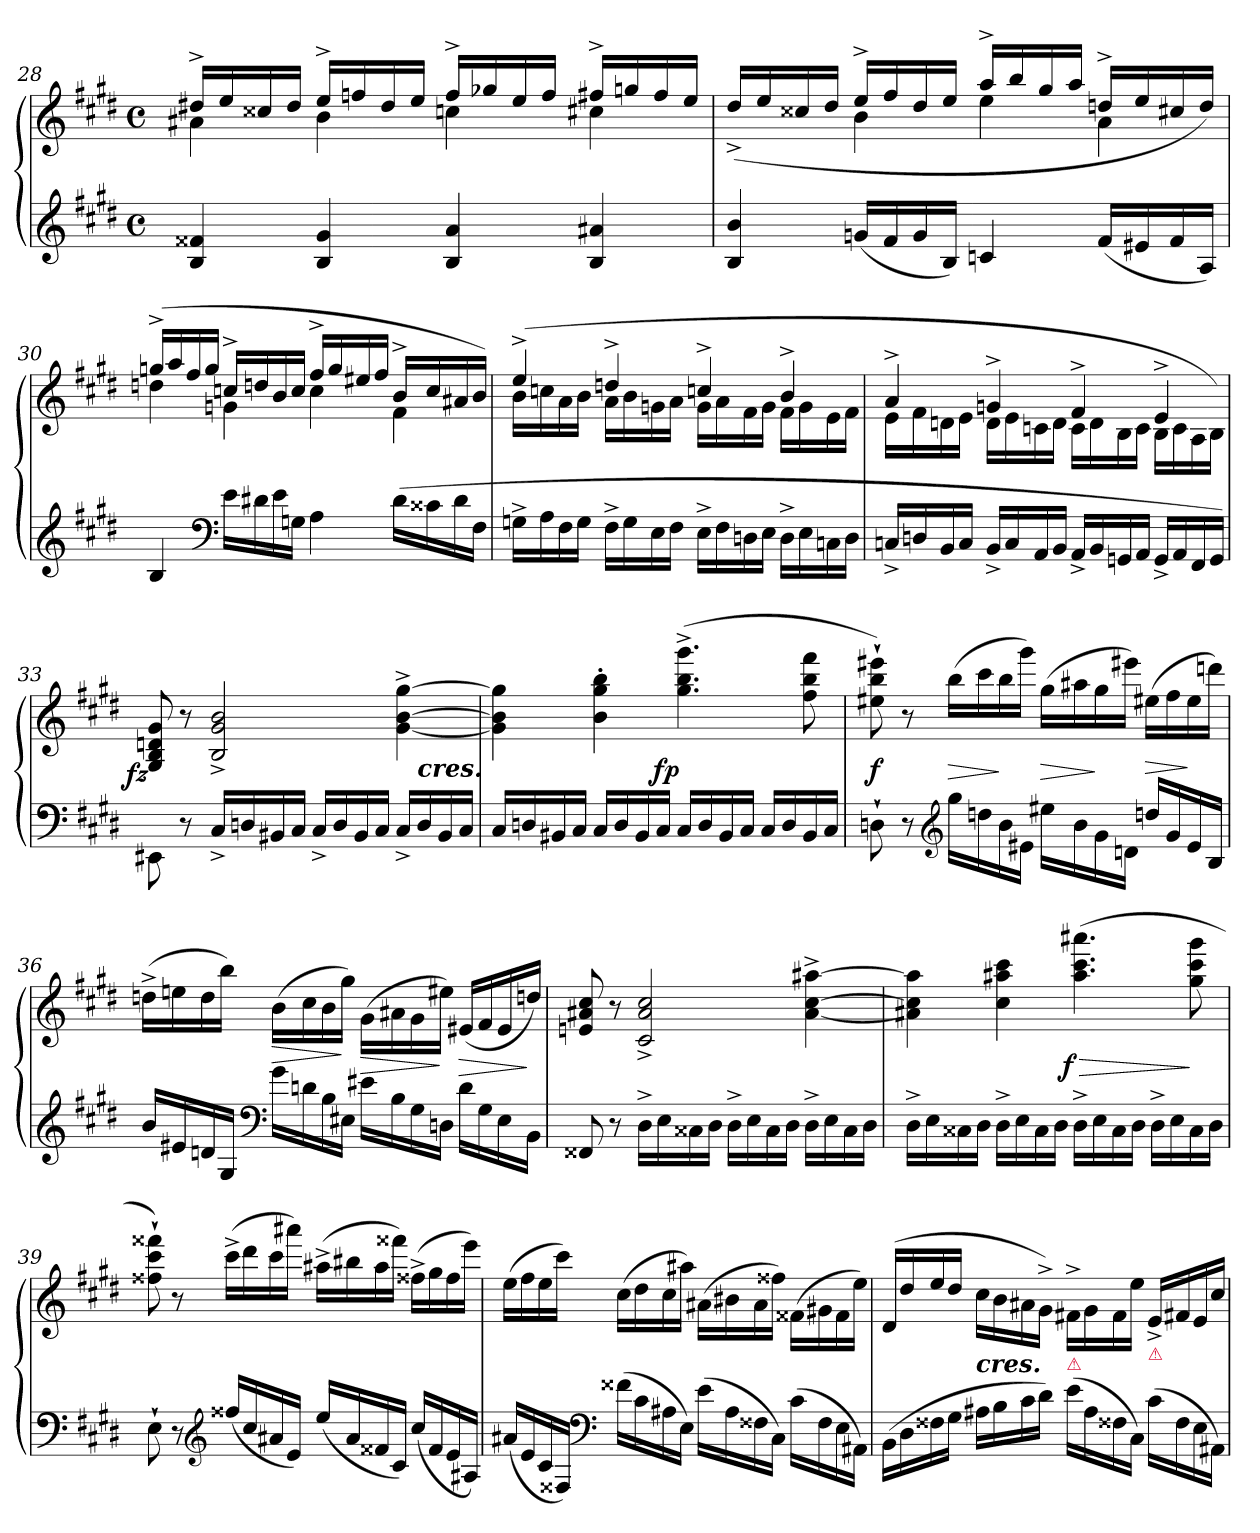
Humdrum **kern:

**kern	**kern	**dynam
*part1	*part1	*part1
*staff2	*staff1	*staff1/2
*clefG2	*clefG2	*
*k[f#c#g#d#]	*k[f#c#g#d#]	*
*M4/4	*M4/4	*
*met(c)	*met(c)	*
=28	=28	=28
*	*^	*
4B 4f##X	16dd#X^>LL	4a#X	.
.	16ee	.	.
.	16cc##X	.	.
.	16dd#JJ	.	.
4B 4g#	16ee^LL	4b	.
.	16ffn	.	.
.	16dd#	.	.
.	16eeJJ	.	.
4B 4a	16ff^>LL	4ccn	.
.	16gg-X	.	.
.	16ee	.	.
.	16ffJJ	.	.
4B 4a#X	16ff#X^>LL	4cc#X	.
.	16ggn	.	.
.	16ff#	.	.
.	16eeJJ	.	.
=29	=29	=29	=29
4B 4b	(>16dd#^>/LL	4reyy	.
.	16ee	.	.
.	16cc##X	.	.
.	16dd#JJ	.	.
(<16gnLL	16ee^>LL	4b	.
16f#	16ff#	.	.
16g	16dd#	.	.
16BJJ)	16eeJJ	.	.
4cn	16aa^>LL	4ee	.
.	16bb	.	.
.	16gg#	.	.
.	16aaJJ	.	.
(<16f#LL	16ddn^>LL	4a	.
16e#X	16ee	.	.
16f#	16cc#X	.	.
16AJJ)	16ddJJ)	.	.
=30	=30	=30	=30
4B	(>16ggn^>LL	4ddn	.
.	16aa	.	.
.	16ff#	.	.
.	16ggJJ	.	.
*clefF4	*	*	*
16eLL	16ccn^>LL	4gn	.
16d#X	16ddn	.	.
16e	16b	.	.
16GnJJ	16ccJJ	.	.
4A	16ff#^>LL	4cc	.
.	16gg	.	.
.	16ee#X	.	.
.	16ff#JJ	.	.
(<16d#LL	16b^>LL	4f#	.
16c##X	16cc	.	.
16d#	16a#X	.	.
16F#JJ	16bJJ)	.	.
=31	=31	=31	=31
16Gn^>LL	(>4ee^>	16bLL	.
16A	.	16ccn	.
16F#	.	16a	.
16GJJ	.	16bJJ	.
16F#^>LL	4ddn^>	16aLL	.
16G	.	16b	.
16E	.	16gn	.
16F#JJ	.	16aJJ	.
16E^>LL	4ccn^>	16gLL	.
16F#	.	16a	.
16Dn	.	16f#	.
16EJJ	.	16gJJ	.
16D^>LL	4b^>	16f#LL	.
16E	.	16g	.
16Cn	.	16e	.
16DJJ	.	16f#JJ	.
=32	=32	=32	=32
16Cn^<LL	4a^>	16eLL	.
16Dn	.	16f#	.
16BB	.	16dn	.
16CJJ	.	16eJJ	.
16BB^<LL	4gn^>	16dLL	.
16C	.	16e	.
16AA	.	16cn	.
16BBJJ	.	16dJJ	.
16AA^<LL	4f#^>	16cLL	.
16BB	.	16d	.
16GGn	.	16B	.
16AAJJ	.	16cJJ	.
16GG^<LL	4e^>	16BLL	.
16AA	.	16c	.
16FF#	.	16A	.
16GGJJ)	.	16BJJ)	.
=33	=33	=33	=33
!	!	!	!LO:DY:rj
8EE#X\	8G#/ 8B/ 8dn/ 8g#/	2ryy	fz
8r	8r	.	.
16C#^<LL	2B^> 2g#^> 2b^>	.	.
16Dn	.	.	.
16BB#X	.	.	.
16C#JJ	.	.	.
16C#^<LL	.	4ryy	.
16D	.	.	.
16BB#	.	.	.
16C#JJ	.	.	.
16C#^<LL	[4g#^> [4b^> [4gg#^>	16ryy	.
!	!	!LO:TX:c:Bi:t=cres.	!
16D	.	8.ryy	.
16BB#	.	.	.
16C#JJ	.	.	.
*	*v	*v	*
=34	=34	=34
16C#LL	4g#] 4b] 4gg#]	.
16Dn	.	.
16BB#X	.	.
16C#JJ	.	.
16C#LL	4b'> 4gg#'> 4bb'>	.
16D	.	.
16BB#	.	.
16C#JJ	.	.
!	!	!LO:DY:rj
16C#LL	(>4.gg#^< 4.bb^< 4.ggg#^<	fp
16D	.	.
16BB#	.	.
16C#JJ	.	.
16C#LL	.	.
16D	.	.
16BB#	8ff# 8bb 8fff#	.
16C#JJ	.	.
=35	=35	=35
8Dn`>	8ee#X`>\ 8bb`>\ 8eee#X`>\)	f
8r	8r	.
*clefG2	*	*
16gg#LL	(>16bbLL	>
16ddn	16ccc#	.
16b	16bb	]
16e#XJJ	16ggg#JJ)	.
16ee#X\LL	(>16gg#\LL	>
16b\	16aa#X	.
16g#\	16gg#	]
16dn\JJ	16eee#XJJ)	.
16ddnLL	(>16ee#X\LL	>
16g#	16ff#	.
16e#	16ee#	]
16BJJ	16dddnJJ)	.
=36	=36	=36
16bLL	(>16ddn^<LL	.
16e#X	16een	.
16dn	16dd	.
16G#JJ	16bbJJ)	.
*clefF4	*	*
16g#LL	(>16bLL	>
16dn	16cc#	.
16B	16b	.
16E#XJJ	16gg#JJ)	]
16e#XLL	(>16g#\LL	>
16B	16a#X	.
16G#	16g#	.
16DnJJ	16ee#XJJ)	]
16dLL	(<16e#XLL	>
16G#	16f#	.
16E#	16e#	.
16BBJJ	16ddnJJ)	]
=37	=37	=37
8FF##X	8en 8a#X 8cc#	.
8r	8r	.
16D#^>LL	2c#^< 2a#^< 2cc#^<	.
16E	.	.
16C##X	.	.
16D#JJ	.	.
16D#^>LL	.	.
16E	.	.
16C##	.	.
16D#JJ	.	.
16D#^>LL	[4a#^> [4cc#^> [4aa#X^>	.
16E	.	.
16C##	.	.
16D#JJ	.	.
=38	=38	=38
16D#^>LL	4a#X] 4cc#] 4aa#]	.
16E	.	.
16C##X	.	.
16D#JJ	.	.
16D#^>LL	4cc# 4aa#X 4ccc#	.
16E	.	.
16C##	.	.
16D#JJ	.	.
!	!	!LO:DY:n=1:rj
16D#^>LL	(4.aa# 4.ccc# 4.aaa#X	> f
16E	.	.
16C##	.	.
16D#JJ	.	.
16D#^LL	.	.
16E	.	.
16C##	8gg# 8ccc# 8ggg#	]
16D#JJ	.	.
=39	=39	=39
8E`>	8ff##X`> 8ccc#`> 8fff##X`>)	.
8r	8r	.
*clefG2	*	*
(<16ff##X/LL	(>16ccc#^<LL	.
16cc#	16ddd#	.
16a#X	16ccc#	.
16eJJ)	16aaa#XJJ)	.
(<16eeLL	(>16aa#X^<LL	.
16a#	16bb#X	.
16f##X	16aa#	.
16c#JJ)	16fff##XJJ)	.
(<16cc#LL	(>16ff##X^<LL	.
16f##	16gg#	.
16e	16ff##	.
16A#XJJ)	16eeeJJ)	.
=40	=40	=40
(<16a#XLL	(>16eeLL	.
16e	16ff#	.
16c#	16ee	.
16F##XJJ)	16ccc#JJ)	.
*clefF4	*	*
(>16f##XLL	(>16cc#LL	.
16c#	16dd#	.
16A#X	16cc#	.
16EJJ)	16aa#XJJ)	.
(>16eLL	(>16a#XLL	.
16A#	16b#X	.
16F##X	16a#	.
16C#JJ)	16ff##XJJ)	.
(>16c#LL	(>16f##X\LL	.
16F##	16g#X	.
16E	16f##	.
16AA#XJJ)	16eeJJ)	.
=41	=41	=41
(>16BBLL	(>16d#LL	.
16D#	16dd#	.
16F##X	16ee	.
16G#JJ	16dd#JJ	.
!	!LO:TX:c:Bi:t=cres.	!
16A#XLL	16cc#\LL	.
16B	16b\	.
16c#	16a#X\	.
16d#JJ)	16g#^<\JJ)	.
!	!LO:TX:b:color=crimson:t=⚠	!
(>16eLL	16f#X^<LL	.
16A#	16g#	.
16F##X	16f#	.
16C#JJ)	16eeJJ	.
!	!LO:TX:b:color=crimson:t=⚠	!
(>16c#LL	16e^<LL	.
16F##	16f#X	.
16E	16e	.
16AA#XJJ)	16cc#JJ	.
=	=	=
*-	*-	*-
